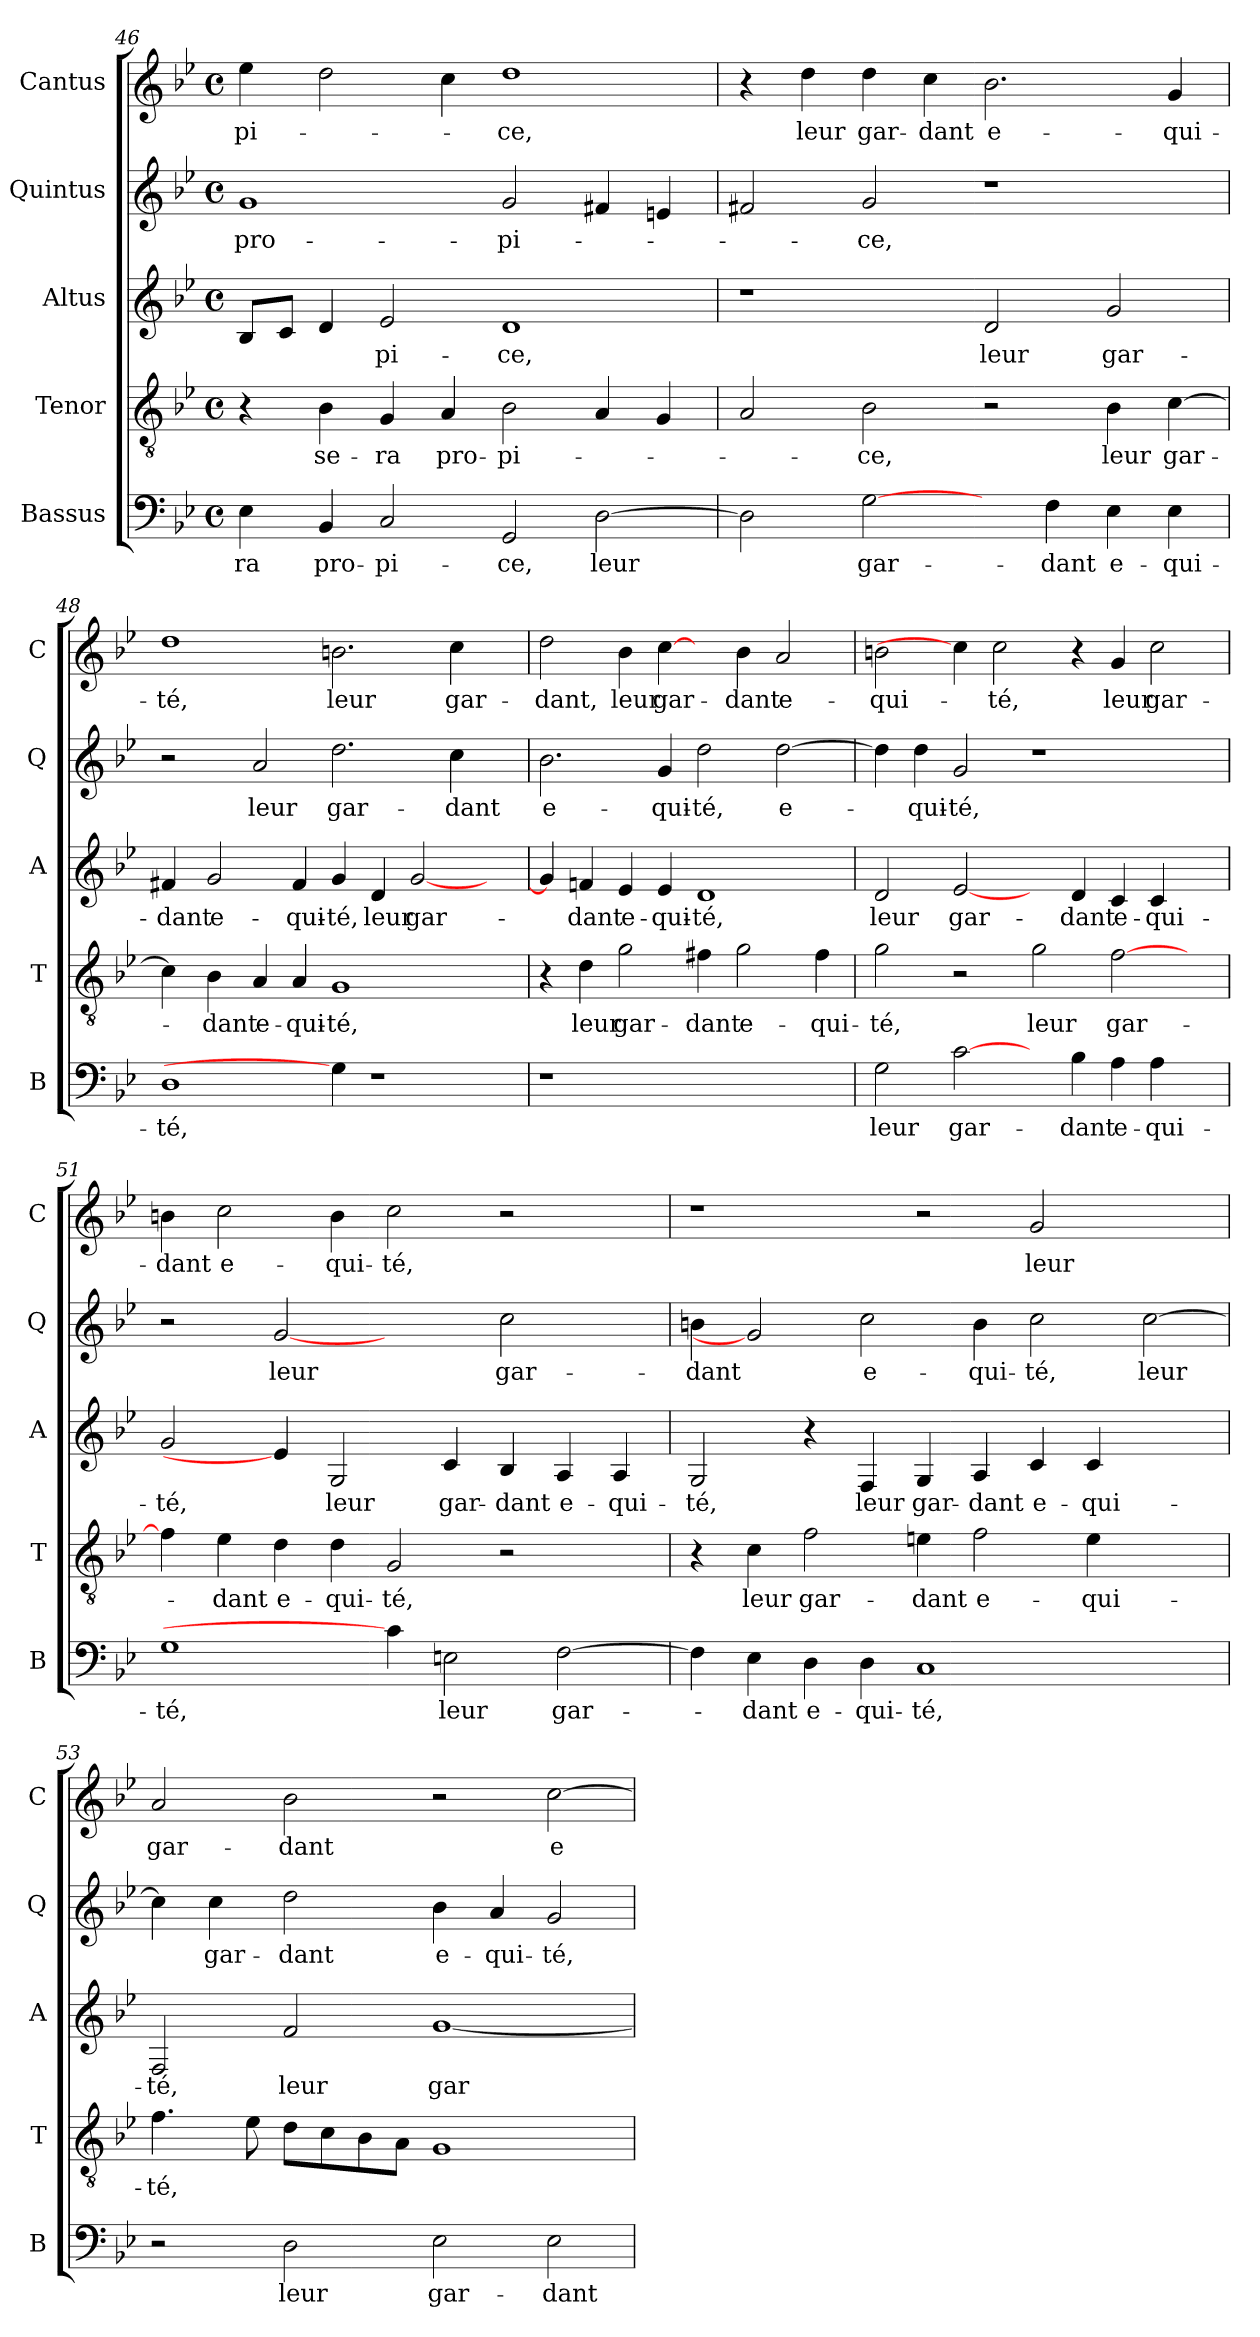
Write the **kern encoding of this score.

**kern	**text	**kern	**text	**kern	**text	**kern	**text	**kern	**text
*part5	*part5	*part4	*part4	*part3	*part3	*part2	*part2	*part1	*part1
*staff5	*staff5	*staff4	*staff4	*staff3	*staff3	*staff2	*staff2	*staff1	*staff1
*I"Bassus	*	*I"Tenor	*	*I"Altus	*	*I"Quintus	*	*I"Cantus	*
*I'B	*	*I'T	*	*I'A	*	*I'Q	*	*I'C	*
*clefF4	*	*clefGv2	*	*clefG2	*	*clefG2	*	*clefG2	*
*k[b-e-]	*	*k[b-e-]	*	*k[b-e-]	*	*k[b-e-]	*	*k[b-e-]	*
*B-:	*	*B-:	*	*B-:	*	*B-:	*	*B-:	*
*M4/4	*	*M4/4	*	*M4/4	*	*M4/4	*	*M4/4	*
*met(c)	*	*met(c)	*	*met(c)	*	*met(c)	*	*met(c)	*
=46	=46	=46	=46	=46	=46	=46	=46	=46	=46
!	!LO:LY:b	!	!	!	!	!	!LO:LY:b	!	!LO:LY:b
4E-\	-ra	4r	.	8B-/L	.	1g	pro-	4ee-\	-pi-
.	.	.	.	8c/J	.	.	.	.	.
!	!LO:LY:b	!	!LO:LY:b	!	!	!	!	!	!
4BB-/	pro-	4B-\	se-	4d/	.	.	.	2dd\	.
!	!LO:LY:b	!	!LO:LY:b	!	!LO:LY:b	!	!	!	!
2C/	-pi-	4G/	-ra	2e-/	-pi-	.	.	.	.
!	!	!	!LO:LY:b	!	!	!	!	!	!
.	.	4A/	pro-	.	.	.	.	4cc\	.
!	!LO:LY:b	!	!LO:LY:b	!	!LO:LY:b	!	!LO:LY:b	!	!LO:LY:b
2GG/	-ce,	2B-\	-pi-	1d	-ce,	2g/	-pi-	1dd	-ce,
!	!LO:LY:b	!	!	!	!	!	!	!	!
[2D\	leur	4A/	.	.	.	4f#X/	.	.	.
.	.	4G/	.	.	.	4en/	.	.	.
!!LO:PB:g=z
=47	=47	=47	=47	=47	=47	=47	=47	=47	=47
2D\]	.	2A/	.	1r	.	2f#X/	.	4r	.
!	!	!	!	!	!	!	!	!	!LO:LY:b
.	.	.	.	.	.	.	.	4dd\	leur
!	!LO:LY:b	!	!LO:LY:b	!	!	!	!LO:LY:b	!	!LO:LY:b
[2G\	gar-	2B-\	-ce,	.	.	2g/	-ce,	4dd\	gar-
!	!	!	!	!	!	!	!	!	!LO:LY:b
.	.	.	.	.	.	.	.	4cc\	-dant
!	!	!	!	!	!LO:LY:b	!	!	!	!LO:LY:b
4ryy	.	2r	.	2d/	leur	1r	.	2.b-\	e-
!	!LO:LY:b	!	!	!	!	!	!	!	!
4F\	-dant	.	.	.	.	.	.	.	.
!	!LO:LY:b	!	!LO:LY:b	!	!LO:LY:b	!	!	!	!
4E-\	e-	4B-\	leur	2g/	gar-	.	.	.	.
!	!LO:LY:b	!	!LO:LY:b	!	!	!	!	!	!LO:LY:b
4E-\	-qui-	[4c\	gar-	.	.	.	.	4g/	-qui-
=48	=48	=48	=48	=48	=48	=48	=48	=48	=48
!	!LO:LY:b	!	!	!	!LO:LY:b	!	!	!	!LO:LY:b
1D	-té,	4c\]	.	4f#X/	-dant	2r	.	1dd	-té,
!	!	!	!LO:LY:b	!	!LO:LY:b	!	!	!	!
.	.	4B-\	-dant	2g/	e-	.	.	.	.
!	!	!	!LO:LY:b	!	!	!	!LO:LY:b	!	!
.	.	4A/	e-	.	.	2a/	leur	.	.
!	!	!	!LO:LY:b	!	!LO:LY:b	!	!	!	!
.	.	4A/	-qui-	4f#/	-qui-	.	.	.	.
!	!	!	!LO:LY:b	!	!LO:LY:b	!	!LO:LY:b	!	!LO:LY:b
4G\]	.	1G	-té,	4g/	-té,	2.dd\	gar-	2.bn\	leur
!	!	!	!	!	!LO:LY:b	!	!	!	!
1r	.	.	.	4d/	leur	.	.	.	.
!	!	!	!	!	!LO:LY:b	!	!	!	!
.	.	.	.	[2g/	gar-	.	.	.	.
!	!	!	!	!	!	!	!LO:LY:b	!	!LO:LY:b
.	.	.	.	.	.	4cc\	-dant	4cc\	gar-
.	.	4ryy	.	4ryy	.	4ryy	.	4ryy	.
=49	=49	=49	=49	=49	=49	=49	=49	=49	=49
!	!	!	!	!	!	!	!LO:LY:b	!	!LO:LY:b
1r	.	4r	.	4g/]	.	2.b-\	e-	2dd\	-dant,
!	!	!	!LO:LY:b	!	!LO:LY:b	!	!	!	!
.	.	4d\	leur	4fni/	-dant	.	.	.	.
!	!	!	!LO:LY:b	!	!LO:LY:b	!	!	!	!LO:LY:b
.	.	2g\	gar-	4e-/	e-	.	.	4b-i\	leur
!	!	!	!	!	!LO:LY:b	!	!LO:LY:b	!	!LO:LY:b
.	.	.	.	4e-/	-qui-	4g/	-qui-	[4cc\	gar-
!	!	!	!LO:LY:b	!	!LO:LY:b	!	!LO:LY:b	!	!
1ryy	.	4f#X\	-dant	1d	-té,	2dd\	-té,	4ryy	.
!	!	!	!LO:LY:b	!	!	!	!	!	!LO:LY:b
.	.	2g\	e-	.	.	.	.	4b-\	-dant
!	!	!	!	!	!	!	!LO:LY:b	!	!LO:LY:b
.	.	.	.	.	.	[2dd\	e-	2a/	e-
!	!	!	!LO:LY:b	!	!	!	!	!	!
.	.	4f#\	-qui-	.	.	.	.	.	.
!!LO:LB:g=z
=50	=50	=50	=50	=50	=50	=50	=50	=50	=50
!	!LO:LY:b	!	!LO:LY:b	!	!LO:LY:b	!	!	!	!LO:LY:b
2G\	leur	2g\	-té,	2d/	leur	4dd\]	.	2bn\	-qui-
!	!	!	!	!	!	!	!LO:LY:b	!	!
.	.	.	.	.	.	4dd\	-qui-	.	.
!	!LO:LY:b	!	!	!	!LO:LY:b	!	!LO:LY:b	!	!
[2c\	gar-	2r	.	[2e-/	gar-	2g/	-té,	4cc\]	.
!	!	!	!	!	!	!	!	!	!LO:LY:b
.	.	.	.	.	.	.	.	2cc\	-té,
!	!	!	!LO:LY:b	!	!	!	!	!	!
4ryy	.	2g\	leur	4ryy	.	1r	.	.	.
!	!LO:LY:b	!	!	!	!LO:LY:b	!	!	!	!
4B-\	-dant	.	.	4d/	-dant	.	.	4r	.
!	!LO:LY:b	!	!LO:LY:b	!	!LO:LY:b	!	!	!	!LO:LY:b
4A\	e-	[2f\	gar-	4c/	e-	.	.	4g/	leur
!	!LO:LY:b	!	!	!	!LO:LY:b	!	!	!	!LO:LY:b
4A\	-qui-	.	.	4c/	-qui-	.	.	2cc\	gar-
4ryy	.	4ryy	.	4ryy	.	4ryy	.	.	.
=51	=51	=51	=51	=51	=51	=51	=51	=51	=51
!	!LO:LY:b	!	!	!	!LO:LY:b	!	!	!	!LO:LY:b
1G	-té,	4f\]	.	2g/	-té,	2r	.	4bn\	-dant
!	!	!	!LO:LY:b	!	!	!	!	!	!LO:LY:b
.	.	4e-\	-dant	.	.	.	.	2cc\	e-
!	!	!	!LO:LY:b	!	!	!	!LO:LY:b	!	!
.	.	4d\	e-	4e-/]	.	[2g	leur	.	.
!	!	!	!LO:LY:b	!	!LO:LY:b	!	!	!	!LO:LY:b
.	.	4d\	-qui-	2G/	leur	.	.	4b\	-qui-
!	!	!	!LO:LY:b	!	!	!	!	!	!LO:LY:b
4c\]	.	2G/	-té,	.	.	2ryy	.	2cc\	-té,
!	!LO:LY:b	!	!	!	!LO:LY:b	!	!	!	!
2En\	leur	.	.	4c/	gar-	.	.	.	.
!	!	!	!	!	!LO:LY:b	!	!LO:LY:b	!	!
.	.	2r	.	4B-/	-dant	2cc\	gar-	2r	.
!	!LO:LY:b	!	!	!	!LO:LY:b	!	!	!	!
[2F\	gar-	.	.	4A/	e-	.	.	.	.
!	!	!	!	!	!LO:LY:b	!	!	!	!
.	.	4ryy	.	4A/	-qui-	4ryy	.	4ryy	.
=52	=52	=52	=52	=52	=52	=52	=52	=52	=52
!	!	!	!	!	!LO:LY:b	!	!LO:LY:b	!	!
4F\]	.	4r	.	2G/	-té,	4bn\	-dant	1r	.
!	!LO:LY:b	!	!LO:LY:b	!	!	!	!	!	!
4E-i\	-dant	4c\	leur	.	.	2g]	.	.	.
!	!LO:LY:b	!	!LO:LY:b	!	!	!	!	!	!
4D\	e-	2f\	gar-	4r	.	.	.	.	.
!	!LO:LY:b	!	!	!	!LO:LY:b	!	!LO:LY:b	!	!
4D\	-qui-	.	.	4F/	leur	2cc\	e-	.	.
!	!LO:LY:b	!	!LO:LY:b	!	!LO:LY:b	!	!	!	!
1C	-té,	4en\	-dant	4G/	gar-	.	.	2r	.
!	!	!	!LO:LY:b	!	!LO:LY:b	!	!LO:LY:b	!	!
.	.	2f\	e-	4A/	-dant	4b\	-qui-	.	.
!	!	!	!	!	!LO:LY:b	!	!LO:LY:b	!	!LO:LY:b
.	.	.	.	4c/	e-	2cc\	-té,	2g/	leur
!	!	!	!LO:LY:b	!	!LO:LY:b	!	!	!	!
.	.	4e\	-qui-	4c/	-qui-	.	.	.	.
!	!	!	!	!	!	!	!LO:LY:b	!	!
2ryy	.	2ryy	.	2ryy	.	[2cc\	leur	2ryy	.
!!LO:LB:g=z
=53	=53	=53	=53	=53	=53	=53	=53	=53	=53
!	!	!	!LO:LY:b	!	!LO:LY:b	!	!	!	!LO:LY:b
2r	.	4.f\	-té,	2F/	-té,	4cc\]	.	2a/	gar-
!	!	!	!	!	!	!	!LO:LY:b	!	!
.	.	.	.	.	.	4cc\	gar-	.	.
.	.	8e-i\	.	.	.	.	.	.	.
!	!LO:LY:b	!	!	!	!LO:LY:b	!	!LO:LY:b	!	!LO:LY:b
2D\	leur	8d\L	.	2f/	leur	2dd\	-dant	2b-\	-dant
.	.	8c\	.	.	.	.	.	.	.
.	.	8B-\	.	.	.	.	.	.	.
.	.	8A\J	.	.	.	.	.	.	.
!	!LO:LY:b	!	!	!	!LO:LY:b	!	!LO:LY:b	!	!
2E-\	gar-	1G	.	[1g	gar-	4b-i\	e-	2r	.
!	!	!	!	!	!	!	!LO:LY:b	!	!
.	.	.	.	.	.	4a/	-qui-	.	.
!	!LO:LY:b	!	!	!	!	!	!LO:LY:b	!	!LO:LY:b
2E-\	-dant	.	.	.	.	2g/	-té,	[2cc\	e-
=	=	=	=	=	=	=	=	=	=
*-	*-	*-	*-	*-	*-	*-	*-	*-	*-
